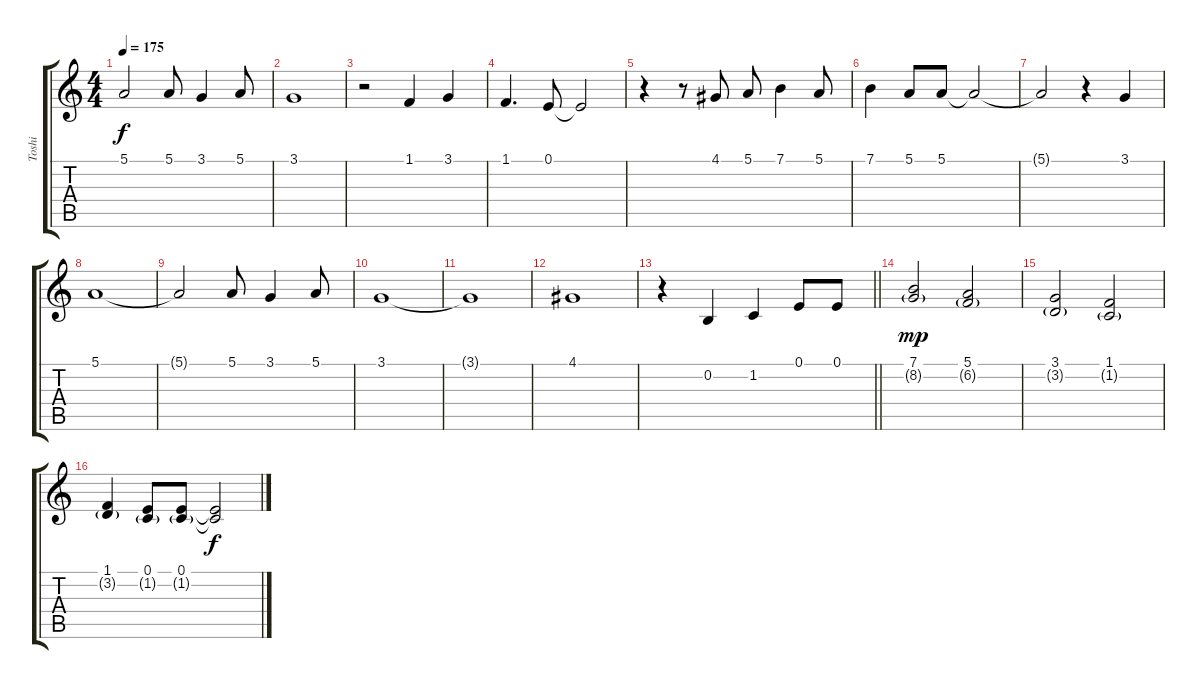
\track ("Toshi" "Toshi") {instrument trumpet}
\staff {score tabs}
\tuning (E4 B3 G3 D3 A2 E2) {hide}
\ts (4 4)
\tempo 175
\clef g2
\ks c
5.1{t}.2{dy f} 5.1.8 3.1.4 5.1.8 |
3.1.1 |
r.2 1.1.4 3.1.4 |
1.1.4{d} 0.1.8 0.1{t}.2 |
r.4 r.8 4.1.8 5.1.8 7.1.4 5.1.8 |
7.1.4 5.1.8 5.1.8 5.1{t}.2 |
5.1{t}.2 r.4 3.1.4 |
5.1.1 |
5.1{t}.2 5.1.8 3.1.4 5.1.8 |
3.1.1 |
3.1{t}.1 |
4.1.1 |
\barLineRight lightlight
r.4 0.2.4 1.2.4 0.1.8 0.1.8 |
(7.1 8.2{g}).2{dy mp} (5.1 6.2{g}).2 |
(3.1 3.2{g}).2 (1.1 1.2{g}).2 |
(1.1 3.2{g}).4 (0.1 1.2{g}).8 (0.1 1.2{g}).8 (0.1{t} 1.2{t}).2{dy f}
